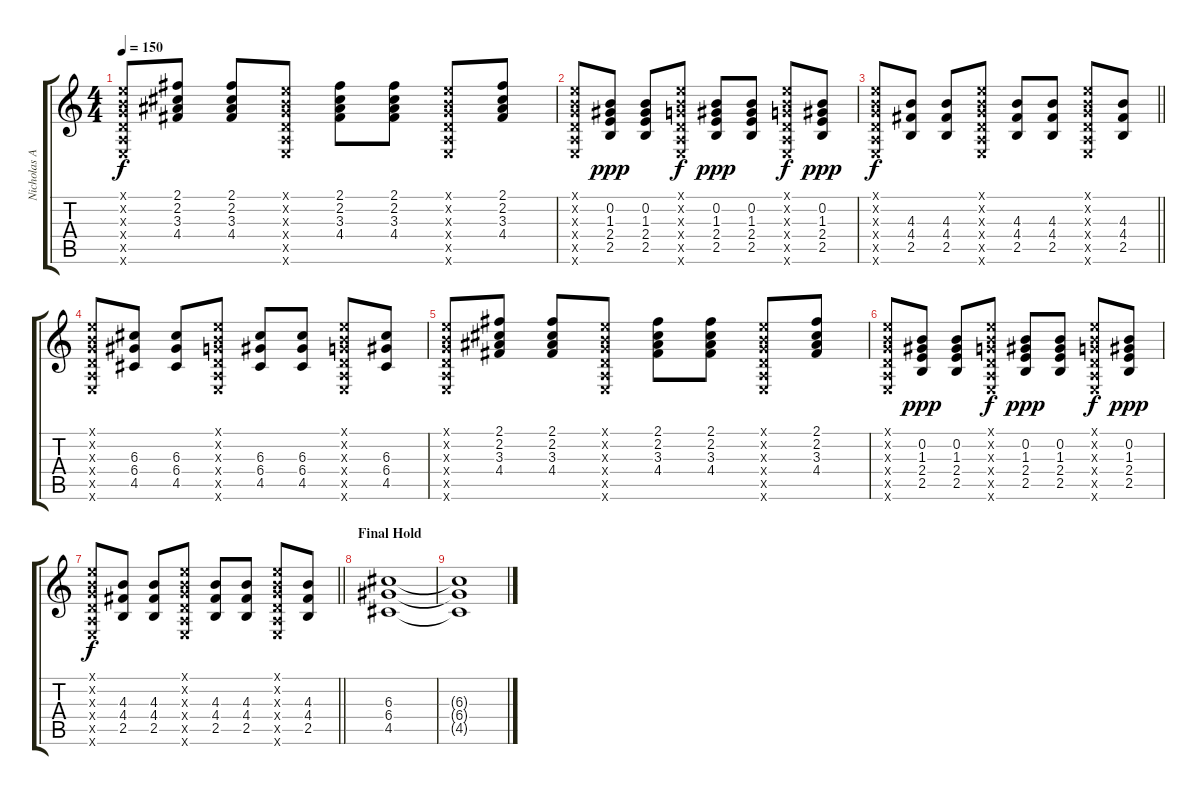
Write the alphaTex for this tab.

\track ("Nicholas Arson" "Nicholas A") {instrument overdrivenguitar}
\staff {score tabs}
\tuning (E4 B3 G3 D3 A2 E2) {hide}
\ts (4 4)
\tempo 150
\clef g2
\ks c
(0.1{x} 0.2{x} 0.3{x} 0.4{x} 0.5{x} 0.6{x}).8{dy f} (2.1 2.2 3.3 4.4).8 (2.1 2.2 3.3 4.4).8 (0.1{x} 0.2{x} 0.3{x} 0.4{x} 0.5{x} 0.6{x}).8 (2.1 2.2 3.3 4.4).8 (2.1 2.2 3.3 4.4).8 (0.1{x} 0.2{x} 0.3{x} 0.4{x} 0.5{x} 0.6{x}).8 (2.1 2.2 3.3 4.4).8 |
(0.1{x} 0.2{x} 0.3{x} 0.4{x} 0.5{x} 0.6{x}).8 (0.2 1.3 2.4 2.5).8{dy ppp} (0.2 1.3 2.4 2.5).8 (0.1{x} 0.2{x} 0.3{x} 0.4{x} 0.5{x} 0.6{x}).8{dy f} (0.2 1.3 2.4 2.5).8{dy ppp} (0.2 1.3 2.4 2.5).8 (0.1{x} 0.2{x} 0.3{x} 0.4{x} 0.5{x} 0.6{x}).8{dy f} (0.2 1.3 2.4 2.5).8{dy ppp} |
\barLineRight lightlight
(0.1{x} 0.2{x} 0.3{x} 0.4{x} 0.5{x} 0.6{x}).8{dy f} (4.3 4.4 2.5).8 (4.3 4.4 2.5).8 (0.1{x} 0.2{x} 0.3{x} 0.4{x} 0.5{x} 0.6{x}).8 (4.3 4.4 2.5).8 (4.3 4.4 2.5).8 (0.1{x} 0.2{x} 0.3{x} 0.4{x} 0.5{x} 0.6{x}).8 (4.3 4.4 2.5).8 |
(0.1{x} 0.2{x} 0.3{x} 0.4{x} 0.5{x} 0.6{x}).8 (6.3 6.4 4.5).8 (6.3 6.4 4.5).8 (0.1{x} 0.2{x} 0.3{x} 0.4{x} 0.5{x} 0.6{x}).8 (6.3 6.4 4.5).8 (6.3 6.4 4.5).8 (0.1{x} 0.2{x} 0.3{x} 0.4{x} 0.5{x} 0.6{x}).8 (6.3 6.4 4.5).8 |
(0.1{x} 0.2{x} 0.3{x} 0.4{x} 0.5{x} 0.6{x}).8 (2.1 2.2 3.3 4.4).8 (2.1 2.2 3.3 4.4).8 (0.1{x} 0.2{x} 0.3{x} 0.4{x} 0.5{x} 0.6{x}).8 (2.1 2.2 3.3 4.4).8 (2.1 2.2 3.3 4.4).8 (0.1{x} 0.2{x} 0.3{x} 0.4{x} 0.5{x} 0.6{x}).8 (2.1 2.2 3.3 4.4).8 |
(0.1{x} 0.2{x} 0.3{x} 0.4{x} 0.5{x} 0.6{x}).8 (0.2 1.3 2.4 2.5).8{dy ppp} (0.2 1.3 2.4 2.5).8 (0.1{x} 0.2{x} 0.3{x} 0.4{x} 0.5{x} 0.6{x}).8{dy f} (0.2 1.3 2.4 2.5).8{dy ppp} (0.2 1.3 2.4 2.5).8 (0.1{x} 0.2{x} 0.3{x} 0.4{x} 0.5{x} 0.6{x}).8{dy f} (0.2 1.3 2.4 2.5).8{dy ppp} |
\barLineRight lightlight
(0.1{x} 0.2{x} 0.3{x} 0.4{x} 0.5{x} 0.6{x}).8{dy f} (4.3 4.4 2.5).8 (4.3 4.4 2.5).8 (0.1{x} 0.2{x} 0.3{x} 0.4{x} 0.5{x} 0.6{x}).8 (4.3 4.4 2.5).8 (4.3 4.4 2.5).8 (0.1{x} 0.2{x} 0.3{x} 0.4{x} 0.5{x} 0.6{x}).8 (4.3 4.4 2.5).8 |
\section ("" "Final Hold")
(6.3 6.4 4.5).1 |
(6.3{t} 6.4{t} 4.5{t}).1
